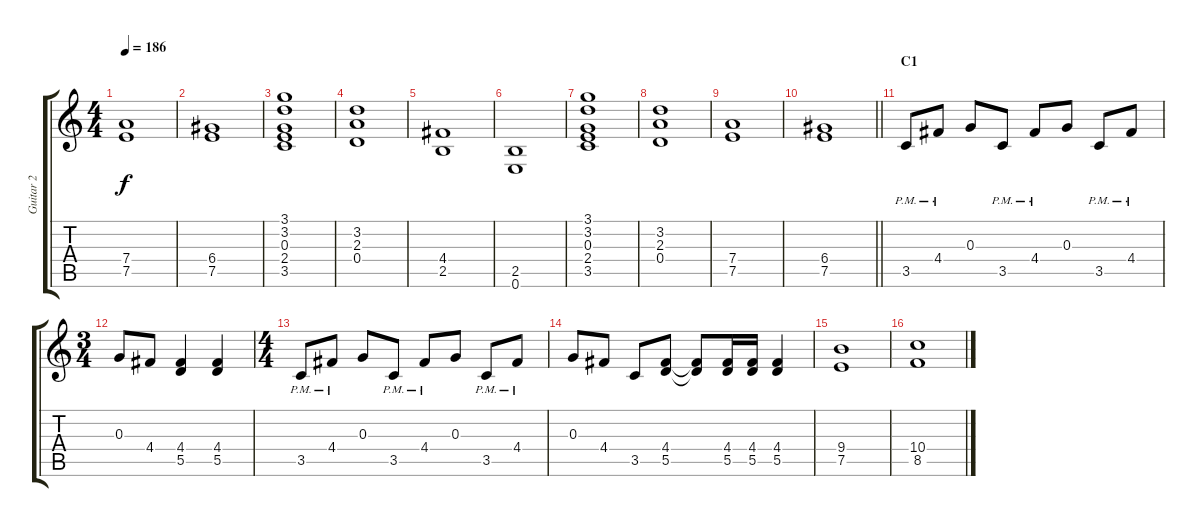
\track ("Guitar 2" "Guitar 2") {instrument electricguitarclean}
\staff {score tabs}
\tuning (E4 B3 G3 D3 A2 E2) {hide}
\ts (4 4)
\tempo 186
\clef g2
\ks c
(7.4 7.5).1{dy f} |
(6.4 7.5).1 |
(3.1 3.2 0.3 2.4 3.5).1 |
(3.2 2.3 0.4).1 |
(4.4 2.5).1 |
(2.5 0.6).1 |
(3.1 3.2 0.3 2.4 3.5).1 |
(3.2 2.3 0.4).1 |
(7.4 7.5).1 |
\barLineRight lightlight
(6.4 7.5).1 |
\section ("" "C1")
3.5{pm}.8 4.4{pm}.8 0.3.8 3.5{pm}.8 4.4{pm}.8 0.3.8 3.5{pm}.8 4.4{pm}.8 |
\ts (3 4)
0.3.8 4.4.8 (4.4 5.5).4 (4.4 5.5).4 |
\ts (4 4)
3.5{pm}.8 4.4{pm}.8 0.3.8 3.5{pm}.8 4.4{pm}.8 0.3.8 3.5{pm}.8 4.4{pm}.8 |
0.3.8 4.4.8 3.5.8 (4.4 5.5).8 (4.4{t} 5.5{t}).8 (4.4 5.5).16 (4.4 5.5).16 (4.4 5.5).4 |
(9.4 7.5).1 |
(10.4 8.5).1
